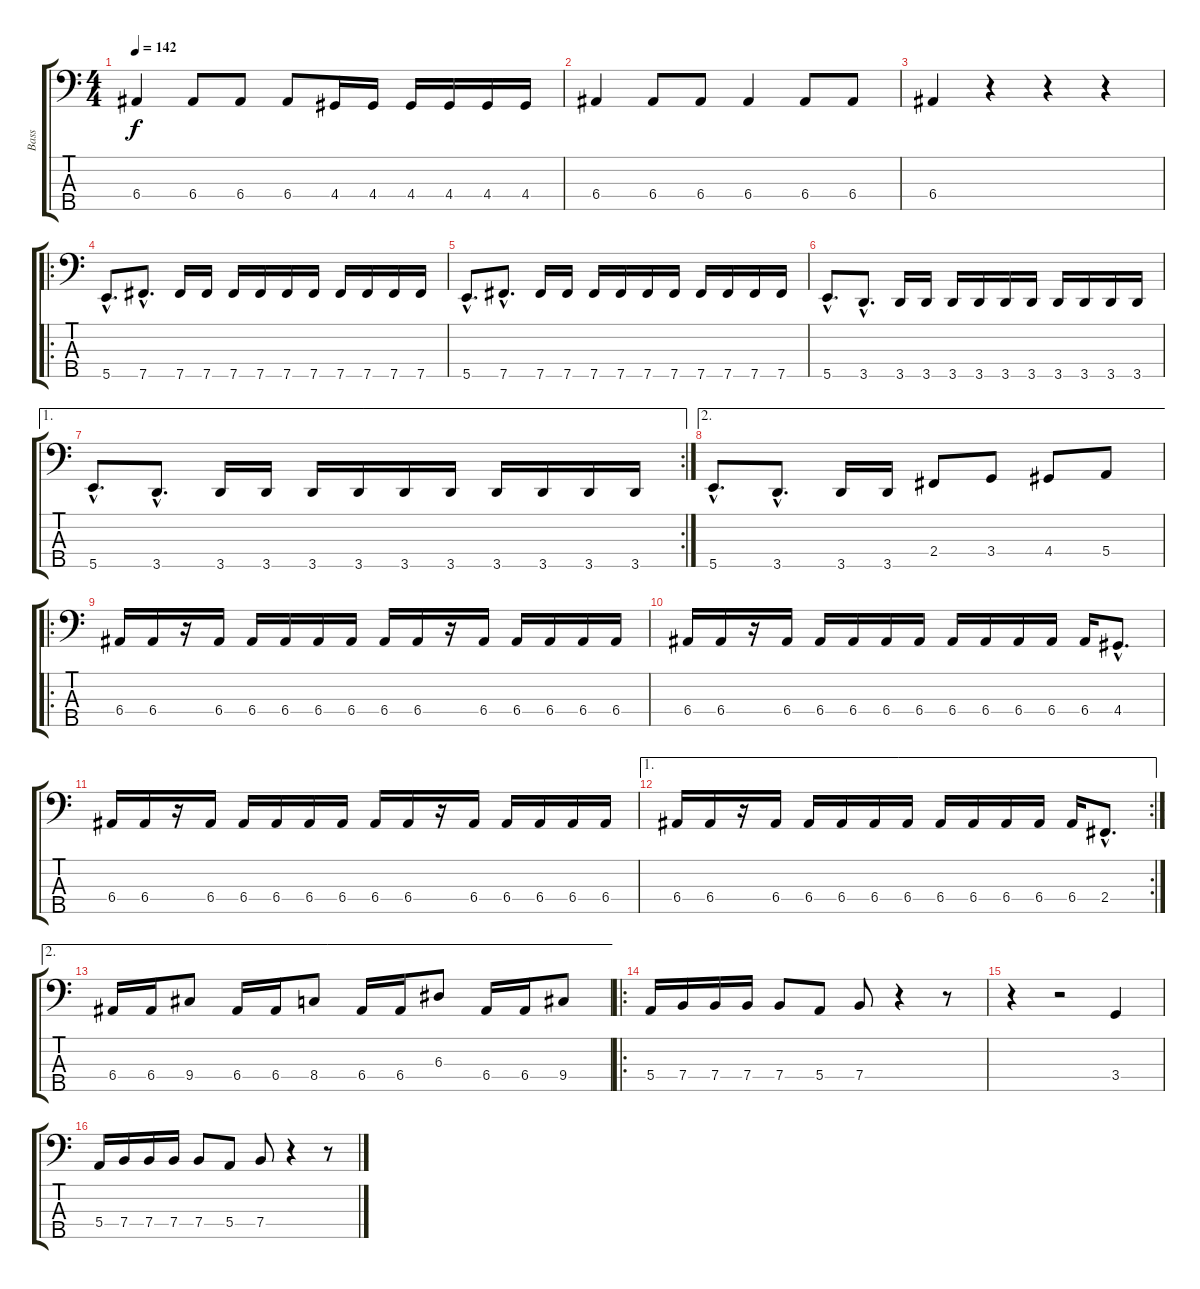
\track ("Bass" "Bass") {instrument electricbasspick}
\staff {score tabs}
\tuning (G2 D2 A1 E1 B0) {hide}
\ts (4 4)
\tempo 142
\clef f4
\ks c
6.4.4{dy f} 6.4.8 6.4.8 6.4.8 4.4.16 4.4.16 4.4.16 4.4.16 4.4.16 4.4.16 |
6.4.4 6.4.8 6.4.8 6.4.4 6.4.8 6.4.8 |
6.4.4 r.4 r.4 r.4 |
\ro
5.5{hac}.8{d} 7.5{hac}.8{d} 7.5.16 7.5.16 7.5.16 7.5.16 7.5.16 7.5.16 7.5.16 7.5.16 7.5.16 7.5.16 |
5.5{hac}.8{d} 7.5{hac}.8{d} 7.5.16 7.5.16 7.5.16 7.5.16 7.5.16 7.5.16 7.5.16 7.5.16 7.5.16 7.5.16 |
5.5{hac}.8{d} 3.5{hac}.8{d} 3.5.16 3.5.16 3.5.16 3.5.16 3.5.16 3.5.16 3.5.16 3.5.16 3.5.16 3.5.16 |
\ae 1
\rc 2
5.5{hac}.8{d} 3.5{hac}.8{d} 3.5.16 3.5.16 3.5.16 3.5.16 3.5.16 3.5.16 3.5.16 3.5.16 3.5.16 3.5.16 |
\ae 2
5.5{hac}.8{d} 3.5{hac}.8{d} 3.5.16 3.5.16 2.4.8 3.4.8 4.4.8 5.4.8 |
\ro
6.4.16 6.4.16 r.16 6.4.16 6.4.16 6.4.16 6.4.16 6.4.16 6.4.16 6.4.16 r.16 6.4.16 6.4.16 6.4.16 6.4.16 6.4.16 |
6.4.16 6.4.16 r.16 6.4.16 6.4.16 6.4.16 6.4.16 6.4.16 6.4.16 6.4.16 6.4.16 6.4.16 6.4.16 4.4{hac}.8{d} |
6.4.16 6.4.16 r.16 6.4.16 6.4.16 6.4.16 6.4.16 6.4.16 6.4.16 6.4.16 r.16 6.4.16 6.4.16 6.4.16 6.4.16 6.4.16 |
\ae 1
\rc 2
6.4.16 6.4.16 r.16 6.4.16 6.4.16 6.4.16 6.4.16 6.4.16 6.4.16 6.4.16 6.4.16 6.4.16 6.4.16 2.4{hac}.8{d} |
\ae 2
6.4.16 6.4.16 9.4.8 6.4.16 6.4.16 8.4.8 6.4.16 6.4.16 6.3.8 6.4.16 6.4.16 9.4.8 |
\ro
5.4.16 7.4.16 7.4.16 7.4.16 7.4.8 5.4.8 7.4.8 r.4 r.8 |
r.4 r.2 3.4.4 |
5.4.16 7.4.16 7.4.16 7.4.16 7.4.8 5.4.8 7.4.8 r.4 r.8
